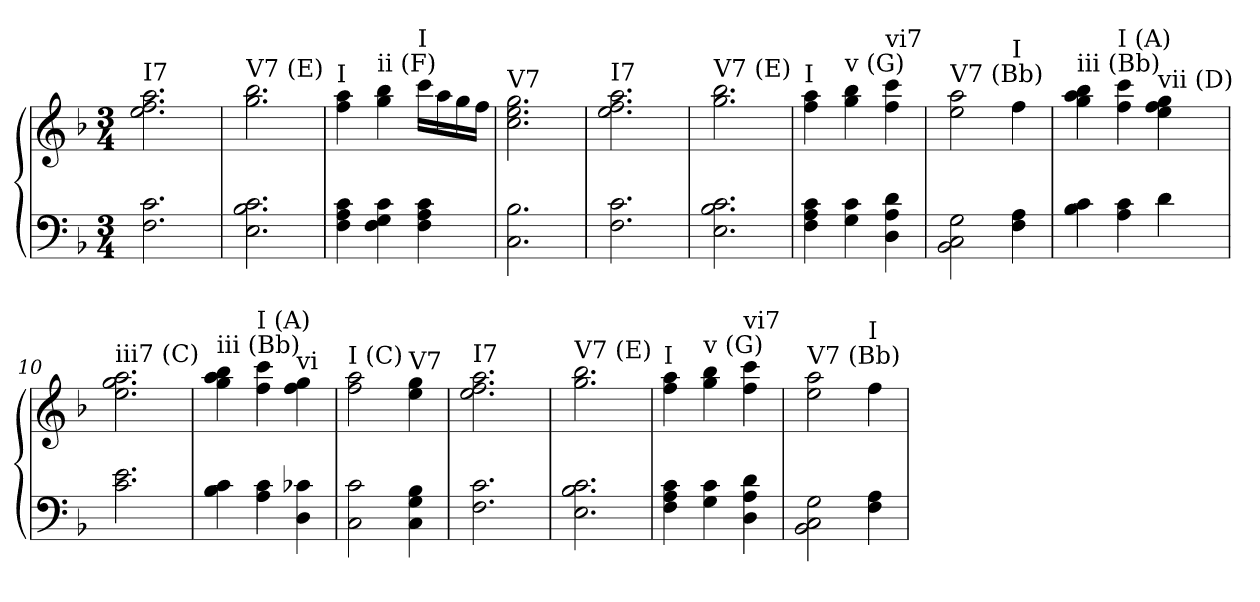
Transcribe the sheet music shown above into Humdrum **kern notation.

**kern	**kern
*part2	*part1
*staff2	*staff1
*clefF4	*clefG2
*k[b-]	*k[b-]
*F:	*F:
*M3/4	*M3/4
=1	=1
!	!LO:TX:a:t=I7
2.F 2.c	2.ee 2.ff 2.aa
=2	=2
!	!LO:TX:a:t=V7 (E)
2.E 2.B- 2.c	2.gg 2.bb-
=3	=3
!	!LO:TX:a:t=I
4F 4A 4c	4ff 4aa
!	!LO:TX:a:t=ii (F)
4F 4G 4c	4gg 4bb-
!	!LO:TX:a:t=I
4F 4A 4c	16ccc\LL
.	16aa\
.	16gg\
.	16ff\JJ
=4	=4
!	!LO:TX:a:t=V7
2.C 2.B-	2.cc 2.ee 2.gg
=5	=5
!	!LO:TX:a:t=I7
2.F 2.c	2.ee 2.ff 2.aa
=6	=6
!	!LO:TX:a:t=V7 (E)
2.E 2.B- 2.c	2.gg 2.bb-
=7	=7
!	!LO:TX:a:t=I
4F 4A 4c	4ff 4aa
!	!LO:TX:a:t=v (G)
4G 4c	4gg 4bb-
!	!LO:TX:a:t=vi7
4D 4A 4d	4ff 4ccc
=8	=8
!	!LO:TX:a:t=V7 (Bb)
2BB- 2C 2G	2ee 2aa
!	!LO:TX:a:t=I
4F 4A	4ff
=9	=9
!	!LO:TX:a:t=iii (Bb)
4B- 4c	4gg 4aa 4bb-
!	!LO:TX:a:t=I (A)
4A 4c	4ff 4ccc
!	!LO:TX:a:t=vii (D)
4d	4ee 4ff 4gg
=10	=10
!	!LO:TX:a:t=iii7 (C)
2.c 2.e	2.ee 2.gg 2.aa
=11	=11
!	!LO:TX:a:t=iii (Bb)
4B- 4c	4gg 4aa 4bb-
!	!LO:TX:a:t=I (A)
4A 4c	4ff 4ccc
!	!LO:TX:a:t=vi
4D 4c-X	4ff 4gg
=12	=12
!	!LO:TX:a:t=I (C)
2C 2c	2ff\ 2aa\
!	!LO:TX:a:t=V7
4C 4G 4B-	4ee 4gg
=13	=13
!	!LO:TX:a:t=I7
2.F 2.c	2.ee 2.ff 2.aa
=14	=14
!	!LO:TX:a:t=V7 (E)
2.E 2.B- 2.c	2.gg 2.bb-
=15	=15
!	!LO:TX:a:t=I
4F 4A 4c	4ff 4aa
!	!LO:TX:a:t=v (G)
4G 4c	4gg 4bb-
!	!LO:TX:a:t=vi7
4D 4A 4d	4ff 4ccc
=16	=16
!	!LO:TX:a:t=V7 (Bb)
2BB- 2C 2G	2ee 2aa
!	!LO:TX:a:t=I
4F 4A	4ff
=	=
*-	*-
